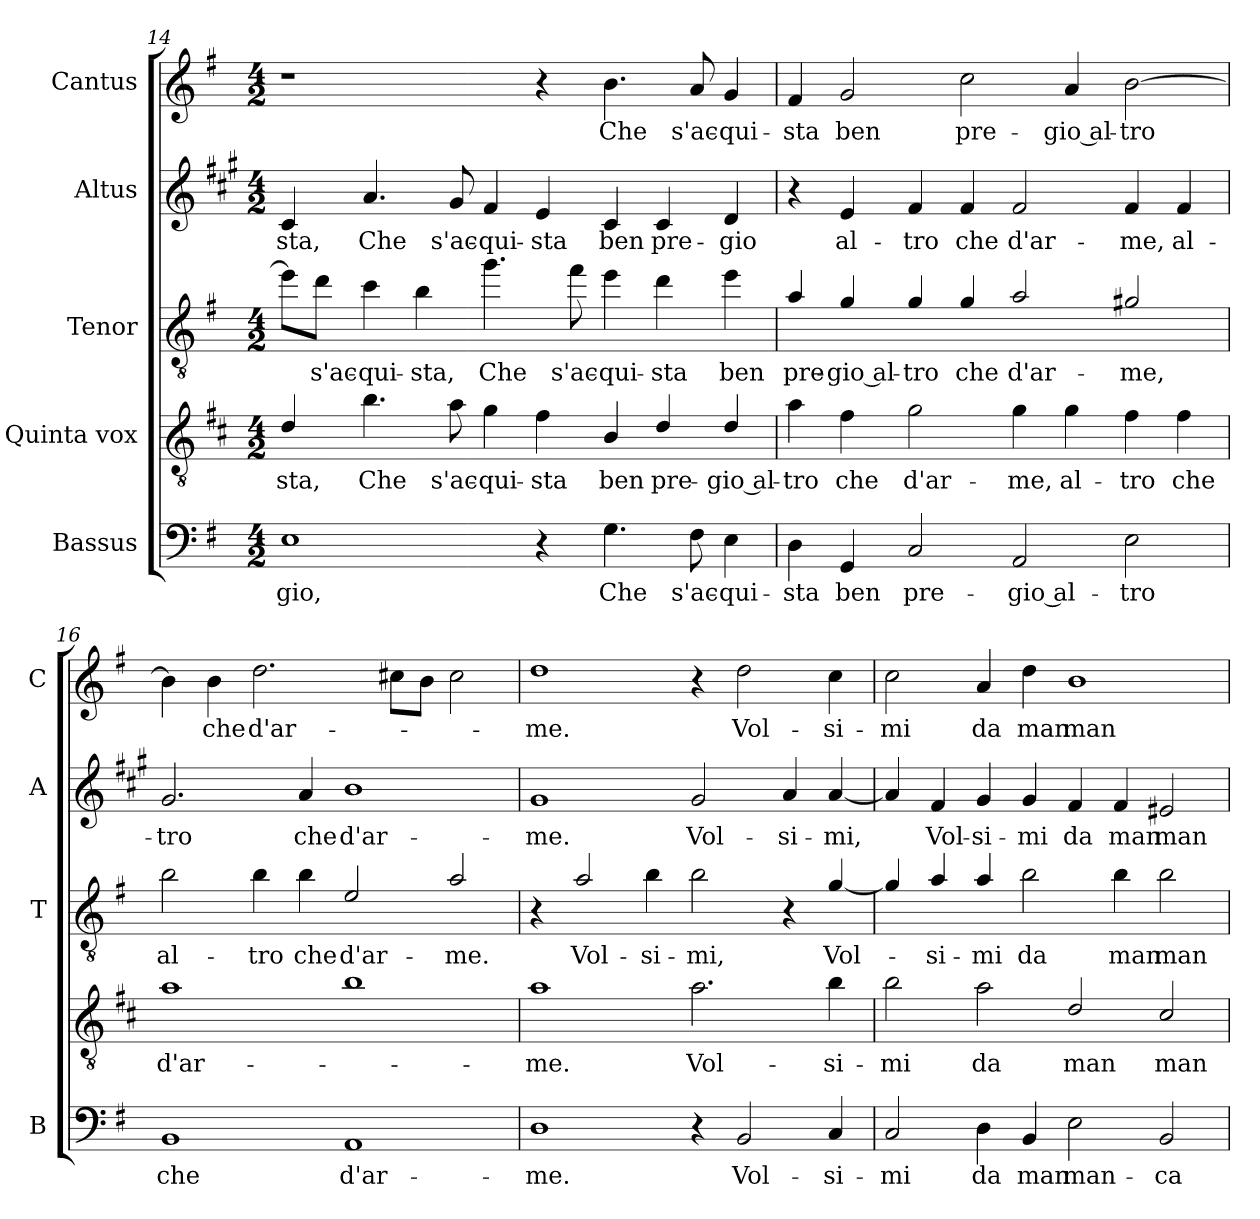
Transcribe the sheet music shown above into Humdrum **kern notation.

**kern	**text	**kern	**text	**kern	**text	**kern	**text	**kern	**text
*part5	*part5	*part4	*part4	*part3	*part3	*part2	*part2	*part1	*part1
*staff5	*staff5	*staff4	*staff4	*staff3	*staff3	*staff2	*staff2	*staff1	*staff1
*I"Bassus	*	*I"Quinta vox	*	*I"Tenor	*	*I"Altus	*	*I"Cantus	*
*I'B	*	*	*	*I'T	*	*I'A	*	*I'C	*
*clefF4	*	*clefGv2	*	*clefGv2	*	*clefG2	*	*clefG2	*
*	*	*ITrd4c7	*	*ITrd8c14	*	*ITrd1c2	*	*	*
*k[f#]	*	*k[f#]	*	*k[f#]	*	*k[f#]	*	*k[f#]	*
*G:	*	*G:	*	*G:	*	*G:	*	*G:	*
*M4/2	*	*M4/2	*	*M4/2	*	*M4/2	*	*M4/2	*
=14	=14	=14	=14	=14	=14	=14	=14	=14	=14
!	!LO:LY:b	!	!LO:LY:b	!	!	!	!LO:LY:b	!	!
1E	-gio,	4G/	-sta,	8e\L]	.	4B/	-sta,	1r	.
!	!	!	!	!	!LO:LY:b	!	!	!	!
.	.	.	.	8d\J	s'ac-	.	.	.	.
!	!	!	!LO:LY:b	!	!LO:LY:b	!	!LO:LY:b	!	!
.	.	4.e\	Che	4c\	-qui-	4.g/	Che	.	.
!	!	!	!	!	!LO:LY:b	!	!	!	!
.	.	.	.	4B\	-sta,	.	.	.	.
!	!	!	!LO:LY:b	!	!	!	!LO:LY:b	!	!
.	.	8d\	s'ac-	.	.	8f#/	s'ac-	.	.
!	!	!	!LO:LY:b	!	!LO:LY:b	!	!LO:LY:b	!	!
.	.	4c\	-qui-	4.g\	Che	4e/	-qui-	.	.
!	!	!	!LO:LY:b	!	!	!	!LO:LY:b	!	!
4r	.	4B\	-sta	.	.	4d/	-sta	4r	.
!	!	!	!	!	!LO:LY:b	!	!	!	!
.	.	.	.	8f#\	s'ac-	.	.	.	.
!	!LO:LY:b	!	!LO:LY:b	!	!LO:LY:b	!	!LO:LY:b	!	!LO:LY:b
4.G\	Che	4E/	ben	4e\	-qui-	4B/	ben	4.b\	Che
!	!	!	!LO:LY:b	!	!LO:LY:b	!	!LO:LY:b	!	!
.	.	4G/	pre-	4d\	-sta	4B/	pre-	.	.
!	!LO:LY:b	!	!	!	!	!	!	!	!LO:LY:b
8F#\	s'ac-	.	.	.	.	.	.	8a/	s'ac-
!	!LO:LY:b	!	!LO:LY:b	!	!LO:LY:b	!	!LO:LY:b	!	!LO:LY:b
4E\	-qui-	4G/	-gio al-	4e\	ben	4c/	-gio	4g/	-qui-
=15	=15	=15	=15	=15	=15	=15	=15	=15	=15
!	!LO:LY:b	!	!LO:LY:b	!	!LO:LY:b	!	!	!	!LO:LY:b
4D\	-sta	4d\	-tro	4A/	pre-	4r	.	4f#/	-sta
!	!LO:LY:b	!	!LO:LY:b	!	!LO:LY:b	!	!LO:LY:b	!	!LO:LY:b
4GG/	ben	4B\	che	4G/	-gio al-	4d/	al-	2g/	ben
!	!LO:LY:b	!	!LO:LY:b	!	!LO:LY:b	!	!LO:LY:b	!	!
2C/	pre-	2c\	d'ar-	4G/	-tro	4e/	-tro	.	.
!	!	!	!	!	!LO:LY:b	!	!LO:LY:b	!	!LO:LY:b
.	.	.	.	4G/	che	4e/	che	2cc\	pre-
!	!LO:LY:b	!	!LO:LY:b	!	!LO:LY:b	!	!LO:LY:b	!	!
2AA/	-gio al-	4c\	-me,	2A/	d'ar-	2e/	d'ar-	.	.
!	!	!	!LO:LY:b	!	!	!	!	!	!LO:LY:b
.	.	4c\	al-	.	.	.	.	4a/	-gio al-
!	!LO:LY:b	!	!LO:LY:b	!	!LO:LY:b	!	!LO:LY:b	!	!LO:LY:b
2E\	-tro	4B\	-tro	2G#X/	-me,	4e/	-me,	[2b\	-tro
!	!	!	!LO:LY:b	!	!	!	!LO:LY:b	!	!
.	.	4B\	che	.	.	4e/	al-	.	.
!!LO:LB:g=z
=16	=16	=16	=16	=16	=16	=16	=16	=16	=16
!	!LO:LY:b	!	!LO:LY:b	!	!LO:LY:b	!	!LO:LY:b	!	!
1BB	che	1d	d'ar-	2B\	al-	2.f#/	-tro	4b\]	.
!	!	!	!	!	!	!	!	!	!LO:LY:b
.	.	.	.	.	.	.	.	4b\	che
!	!	!	!	!	!LO:LY:b	!	!	!	!LO:LY:b
.	.	.	.	4B\	-tro	.	.	2.dd\	d'ar-
!	!	!	!	!	!LO:LY:b	!	!LO:LY:b	!	!
.	.	.	.	4B\	che	4g/	che	.	.
!	!LO:LY:b	!	!	!	!LO:LY:b	!	!LO:LY:b	!	!
1AA	d'ar-	1e	.	2E/	d'ar-	1a	d'ar-	.	.
.	.	.	.	.	.	.	.	8cc#X\L	.
.	.	.	.	.	.	.	.	8b\J	.
!	!	!	!	!	!LO:LY:b	!	!	!	!
.	.	.	.	2A/	-me.	.	.	2cc#\	.
=17	=17	=17	=17	=17	=17	=17	=17	=17	=17
!	!LO:LY:b	!	!LO:LY:b	!	!	!	!LO:LY:b	!	!LO:LY:b
1D	-me.	1d	-me.	4r	.	1f#	-me.	1dd	-me.
!	!	!	!	!	!LO:LY:b	!	!	!	!
.	.	.	.	2A/	Vol-	.	.	.	.
!	!	!	!	!	!LO:LY:b	!	!	!	!
.	.	.	.	4B\	-si-	.	.	.	.
!	!	!	!LO:LY:b	!	!LO:LY:b	!	!LO:LY:b	!	!
4r	.	2.d\	Vol-	2B\	-mi,	2f#/	Vol-	4r	.
!	!LO:LY:b	!	!	!	!	!	!	!	!LO:LY:b
2BB/	Vol-	.	.	.	.	.	.	2dd\	Vol-
!	!	!	!	!	!	!	!LO:LY:b	!	!
.	.	.	.	4r	.	4g/	-si-	.	.
!	!LO:LY:b	!	!LO:LY:b	!	!LO:LY:b	!	!LO:LY:b	!	!LO:LY:b
4C/	-si-	4e\	-si-	[4G/	Vol-	[4g/	-mi,	4cc\	-si-
=18	=18	=18	=18	=18	=18	=18	=18	=18	=18
!	!LO:LY:b	!	!LO:LY:b	!	!	!	!	!	!LO:LY:b
2C/	-mi	2e\	-mi	4G/]	.	4g/]	.	2cc\	-mi
!	!	!	!	!	!LO:LY:b	!	!LO:LY:b	!	!
.	.	.	.	4A/	-si-	4e/	Vol-	.	.
!	!LO:LY:b	!	!LO:LY:b	!	!LO:LY:b	!	!LO:LY:b	!	!LO:LY:b
4D\	da	2d\	da	4A/	-mi	4f#/	-si-	4a/	da
!	!LO:LY:b	!	!	!	!LO:LY:b	!	!LO:LY:b	!	!LO:LY:b
4BB/	man	.	.	2B\	da	4f#/	-mi	4dd\	man
!	!LO:LY:b	!	!LO:LY:b	!	!	!	!LO:LY:b	!	!LO:LY:b
2E\	man-	2G/	man	.	.	4e/	da	1b	man-
!	!	!	!	!	!LO:LY:b	!	!LO:LY:b	!	!
.	.	.	.	4B\	man	4e/	man	.	.
!	!LO:LY:b	!	!LO:LY:b	!	!LO:LY:b	!	!LO:LY:b	!	!
2BB/	-ca	2F#/	man-	2B\	man-	2d#X/	man-	.	.
=	=	=	=	=	=	=	=	=	=
*-	*-	*-	*-	*-	*-	*-	*-	*-	*-
